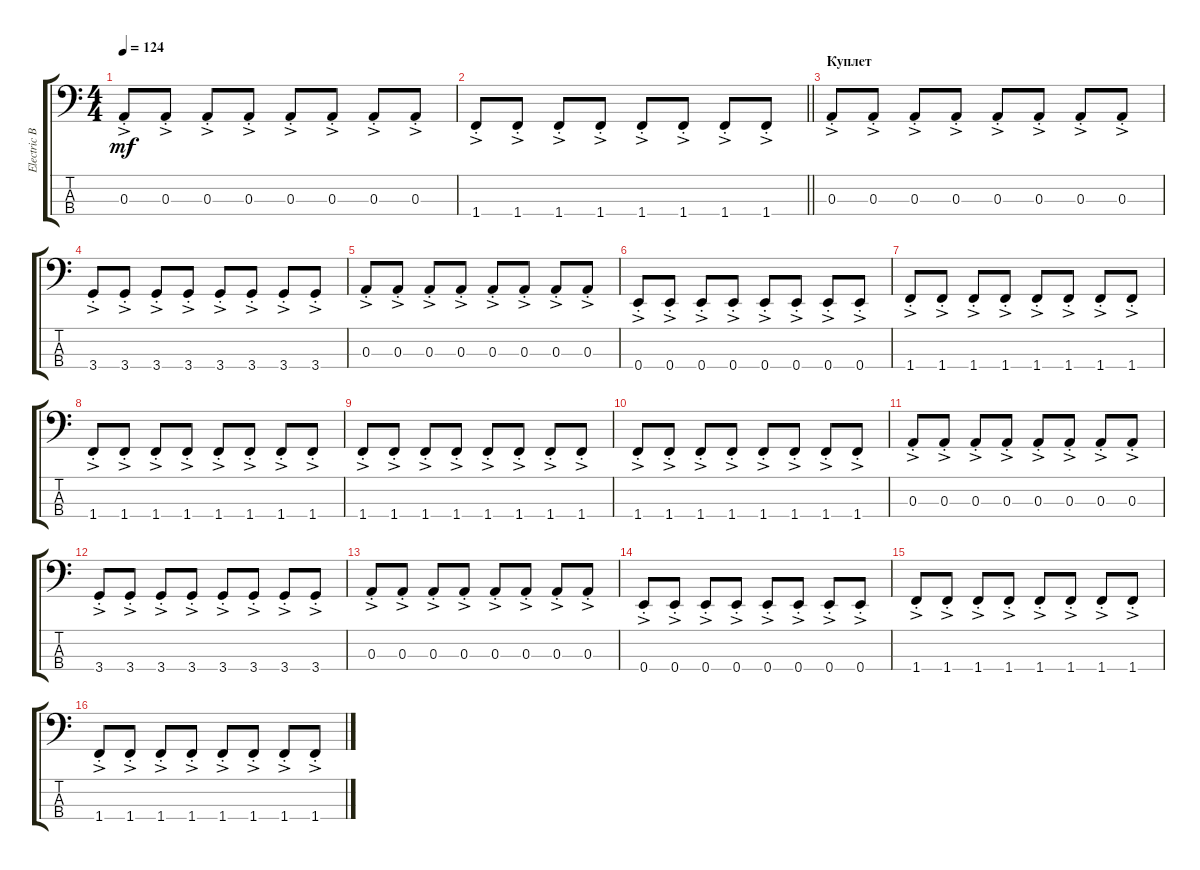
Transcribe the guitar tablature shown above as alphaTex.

\track ("Electric Bass" "Electric B") {instrument electricbassfinger}
\staff {score tabs}
\tuning (G2 D2 A1 E1) {hide}
\ts (4 4)
\tempo 124
\clef f4
\ks c
0.3{ac st}.8{dy mf} 0.3{ac st}.8 0.3{ac st}.8 0.3{ac st}.8 0.3{ac st}.8 0.3{ac st}.8 0.3{ac st}.8 0.3{ac st}.8 |
\barLineRight lightlight
1.4{ac st}.8 1.4{ac st}.8 1.4{ac st}.8 1.4{ac st}.8 1.4{ac st}.8 1.4{ac st}.8 1.4{ac st}.8 1.4{ac st}.8 |
\section ("" "Куплет")
0.3{ac st}.8 0.3{ac st}.8 0.3{ac st}.8 0.3{ac st}.8 0.3{ac st}.8 0.3{ac st}.8 0.3{ac st}.8 0.3{ac st}.8 |
3.4{ac st}.8 3.4{ac st}.8 3.4{ac st}.8 3.4{ac st}.8 3.4{ac st}.8 3.4{ac st}.8 3.4{ac st}.8 3.4{ac st}.8 |
0.3{ac st}.8 0.3{ac st}.8 0.3{ac st}.8 0.3{ac st}.8 0.3{ac st}.8 0.3{ac st}.8 0.3{ac st}.8 0.3{ac st}.8 |
0.4{ac st}.8 0.4{ac st}.8 0.4{ac st}.8 0.4{ac st}.8 0.4{ac st}.8 0.4{ac st}.8 0.4{ac st}.8 0.4{ac st}.8 |
1.4{ac st}.8 1.4{ac st}.8 1.4{ac st}.8 1.4{ac st}.8 1.4{ac st}.8 1.4{ac st}.8 1.4{ac st}.8 1.4{ac st}.8 |
1.4{ac st}.8 1.4{ac st}.8 1.4{ac st}.8 1.4{ac st}.8 1.4{ac st}.8 1.4{ac st}.8 1.4{ac st}.8 1.4{ac st}.8 |
1.4{ac st}.8 1.4{ac st}.8 1.4{ac st}.8 1.4{ac st}.8 1.4{ac st}.8 1.4{ac st}.8 1.4{ac st}.8 1.4{ac st}.8 |
1.4{ac st}.8 1.4{ac st}.8 1.4{ac st}.8 1.4{ac st}.8 1.4{ac st}.8 1.4{ac st}.8 1.4{ac st}.8 1.4{ac st}.8 |
0.3{ac st}.8 0.3{ac st}.8 0.3{ac st}.8 0.3{ac st}.8 0.3{ac st}.8 0.3{ac st}.8 0.3{ac st}.8 0.3{ac st}.8 |
3.4{ac st}.8 3.4{ac st}.8 3.4{ac st}.8 3.4{ac st}.8 3.4{ac st}.8 3.4{ac st}.8 3.4{ac st}.8 3.4{ac st}.8 |
0.3{ac st}.8 0.3{ac st}.8 0.3{ac st}.8 0.3{ac st}.8 0.3{ac st}.8 0.3{ac st}.8 0.3{ac st}.8 0.3{ac st}.8 |
0.4{ac st}.8 0.4{ac st}.8 0.4{ac st}.8 0.4{ac st}.8 0.4{ac st}.8 0.4{ac st}.8 0.4{ac st}.8 0.4{ac st}.8 |
1.4{ac st}.8 1.4{ac st}.8 1.4{ac st}.8 1.4{ac st}.8 1.4{ac st}.8 1.4{ac st}.8 1.4{ac st}.8 1.4{ac st}.8 |
1.4{ac st}.8 1.4{ac st}.8 1.4{ac st}.8 1.4{ac st}.8 1.4{ac st}.8 1.4{ac st}.8 1.4{ac st}.8 1.4{ac st}.8
